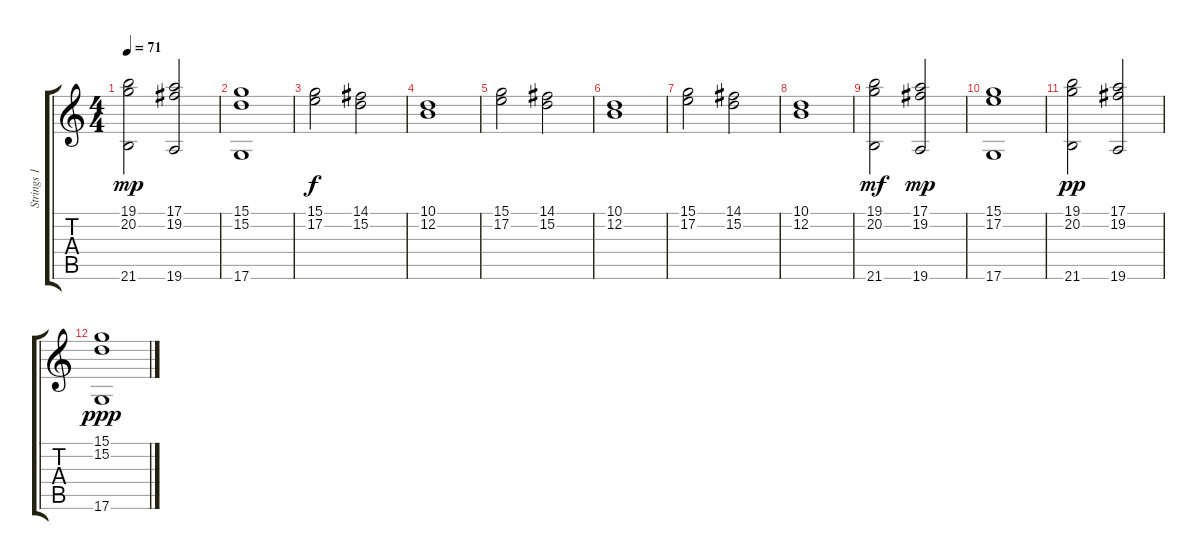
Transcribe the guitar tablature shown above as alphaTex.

\track ("Strings 1" "Strings 1") {instrument stringensemble1}
\staff {score tabs}
\tuning (E4 B3 G3 D3 A2 D2) {hide}
\ts (4 4)
\tempo 71
\clef g2
\ks c
(19.1 20.2 21.6).2{dy mp} (17.1 19.2 19.6).2 |
(15.1 15.2 17.6).1 |
(15.1 17.2).2{dy f} (14.1 15.2).2 |
(10.1 12.2).1 |
(15.1 17.2).2 (14.1 15.2).2 |
(10.1 12.2).1 |
(15.1 17.2).2 (14.1 15.2).2 |
(10.1 12.2).1 |
(19.1 20.2 21.6).2{dy mf balance 8} (17.1 19.2 19.6).2{dy mp} |
(15.1 17.2 17.6).1 |
(19.1 20.2 21.6).2{dy pp} (17.1 19.2 19.6).2 |
(15.1 15.2 17.6).1{dy ppp}
